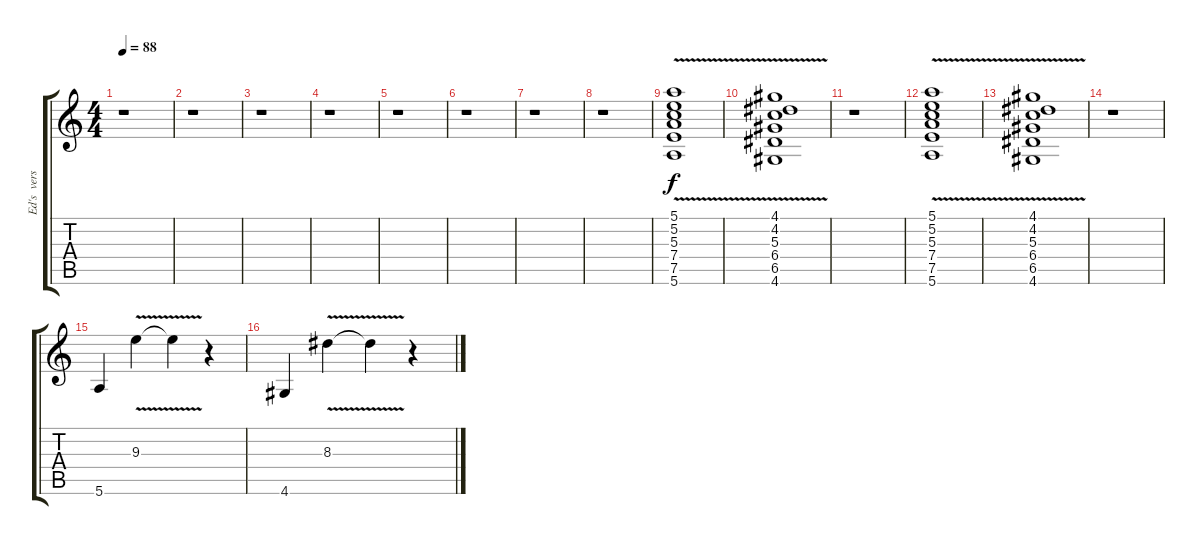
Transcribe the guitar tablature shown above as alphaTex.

\track ("Ed's  versos" "Ed's  vers") {instrument electricguitarclean}
\staff {score tabs}
\tuning (E4 B3 G3 D3 A2 E2) {hide}
\ts (4 4)
\tempo 88
\clef g2
\ks c
r.1{dy f} |
r.1 |
r.1 |
r.1 |
r.1 |
r.1 |
r.1 |
r.1 |
(5.1{v} 5.2{v} 5.3{v} 7.4{v} 7.5{v} 5.6{v}).1 |
(4.1{v} 4.2{v} 5.3{v} 6.4{v} 6.5{v} 4.6{v}).1 |
r.1 |
(5.1{v} 5.2{v} 5.3{v} 7.4{v} 7.5{v} 5.6{v}).1 |
(4.1{v} 4.2{v} 5.3{v} 6.4{v} 6.5{v} 4.6{v}).1 |
r.1 |
5.6.4 9.3{v}.4 9.3{v t}.4 r.4 |
4.6.4 8.3{v}.4 8.3{v t}.4 r.4
